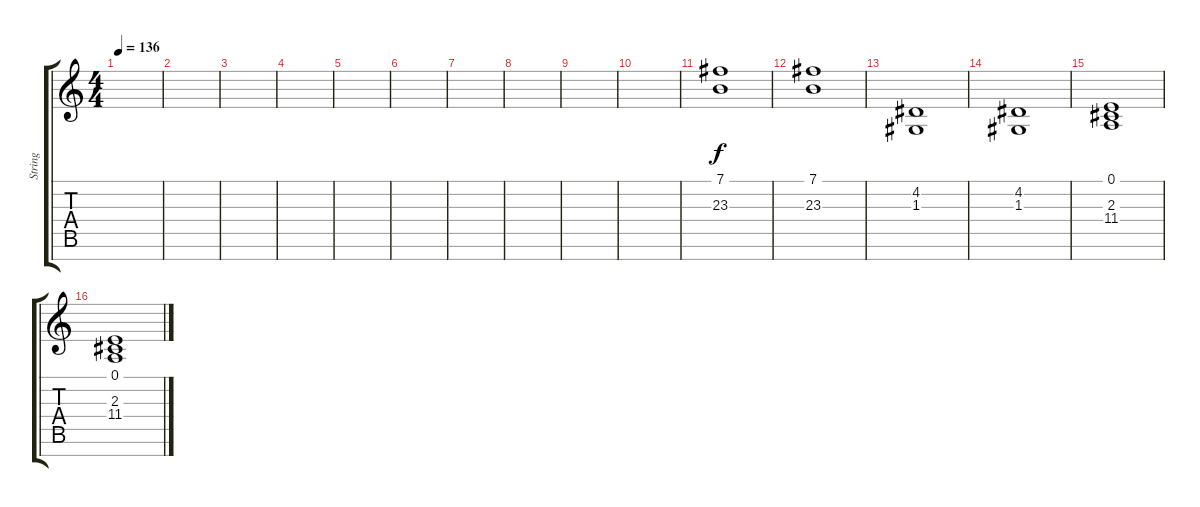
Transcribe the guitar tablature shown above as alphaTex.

\track ("String" "String") {instrument stringensemble1}
\staff {score tabs}
\tuning (E4 B3 G3 D3 A2 E2 B1) {hide}
\ts (4 4)
\tempo 136
\clef g2
\ks c
|
|
|
|
|
|
|
|
|
|
(7.1 23.3).1 |
(7.1 23.3).1 |
(4.2 1.3).1 |
(4.2 1.3).1 |
(0.1 2.3 11.4).1 |
(0.1 2.3 11.4).1
